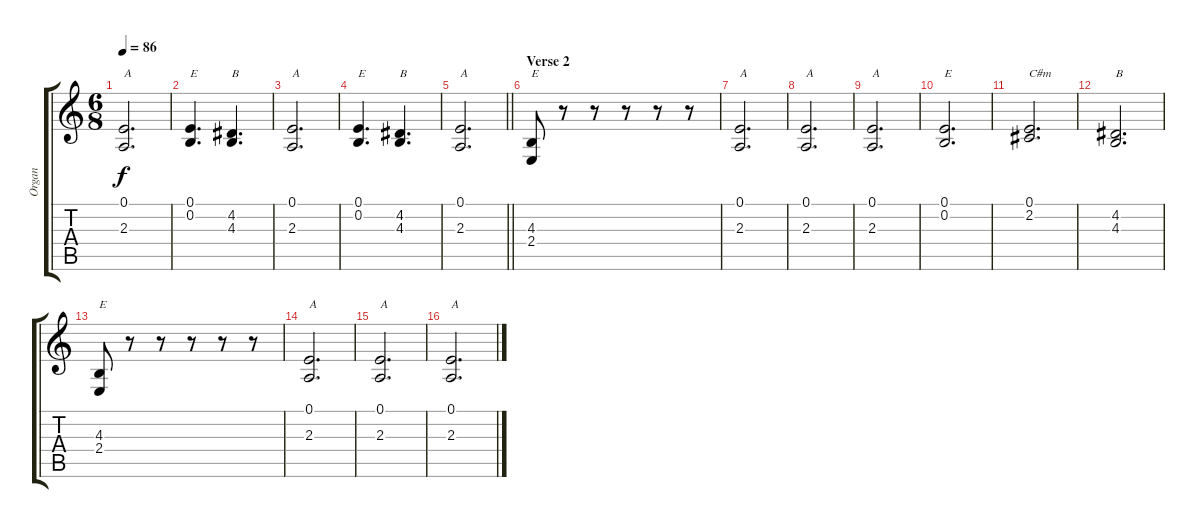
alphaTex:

\track ("Organ" "Organ") {instrument percussiveorgan}
\staff {score tabs}
\tuning (E4 B3 G3 D3 A2 E2) {hide}
\ts (6 8)
\tempo 86
\clef g2
\ks c
(0.1 2.3).2{d txt "A" dy f} |
(0.1 0.2).4{d txt "E"} (4.2 4.3).4{d txt "B"} |
(0.1 2.3).2{d txt "A"} |
(0.1 0.2).4{d txt "E"} (4.2 4.3).4{d txt "B"} |
\barLineRight lightlight
(0.1 2.3).2{d txt "A"} |
\section ("" "Verse 2")
(4.3 2.4).8{txt "E"} r.8 r.8 r.8 r.8 r.8 |
(0.1 2.3).2{d txt "A"} |
(0.1 2.3).2{d txt "A"} |
(0.1 2.3).2{d txt "A"} |
(0.1 0.2).2{d txt "E"} |
(0.1 2.2).2{d txt "C#m"} |
(4.2 4.3).2{d txt "B"} |
(4.3 2.4).8{txt "E"} r.8 r.8 r.8 r.8 r.8 |
(0.1 2.3).2{d txt "A"} |
(0.1 2.3).2{d txt "A"} |
(0.1 2.3).2{d txt "A"}
